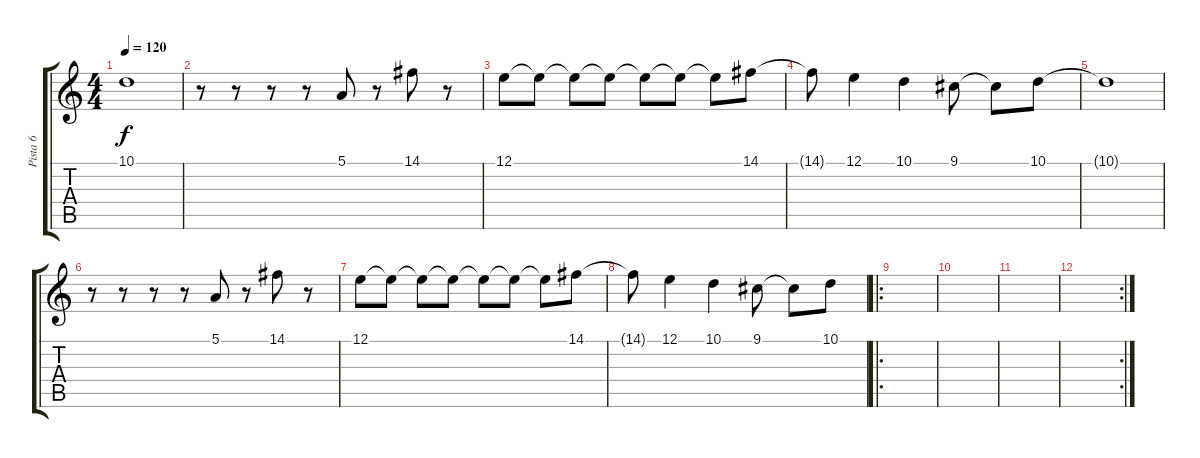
\track ("Pista 6" "Pista 6") {instrument musicbox}
\staff {score tabs}
\tuning (E4 B3 G3 D3 A2 E2) {hide}
\ts (4 4)
\tempo 120
\clef g2
\ks c
10.1.1{dy f instrument musicbox} |
r.8 r.8 r.8 r.8 5.1.8 r.8 14.1.8 r.8 |
12.1.8 12.1{t}.8 12.1{t}.8 12.1{t}.8 12.1{t}.8 12.1{t}.8 12.1{t}.8 14.1.8 |
14.1{t}.8 12.1.4 10.1.4 9.1.8 9.1{t}.8 10.1.8 |
10.1{t}.1 |
r.8 r.8 r.8 r.8 5.1.8 r.8 14.1.8 r.8 |
12.1.8 12.1{t}.8 12.1{t}.8 12.1{t}.8 12.1{t}.8 12.1{t}.8 12.1{t}.8 14.1.8 |
14.1{t}.8 12.1.4 10.1.4 9.1.8 9.1{t}.8 10.1.8 |
\ro
|
|
|
\rc 2
